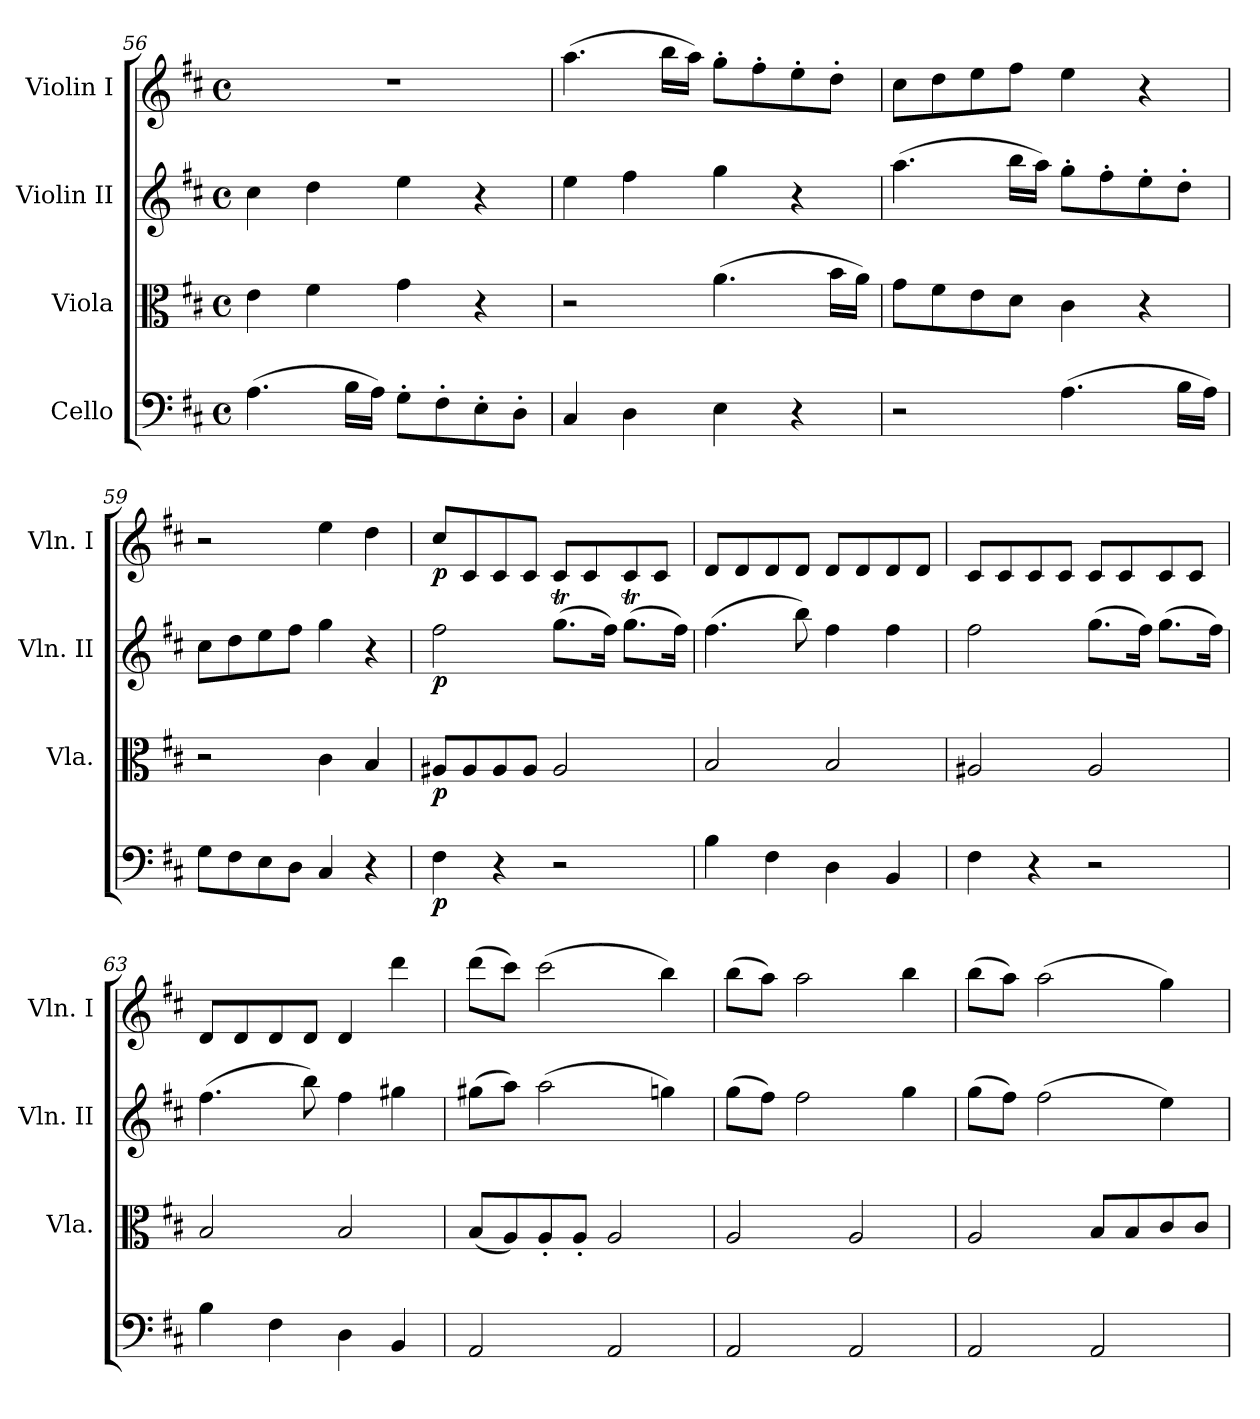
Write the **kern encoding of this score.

**kern	**dynam	**kern	**dynam	**kern	**dynam	**kern	**dynam
*part4	*part4	*part3	*part3	*part2	*part2	*part1	*part1
*staff4	*staff4	*staff3	*staff3	*staff2	*staff2	*staff1	*staff1
*I"Cello	*	*I"Viola	*	*I"Violin II	*	*I"Violin I	*
*	*	*I'Vla.	*	*I'Vln. II	*	*I'Vln. I	*
*clefF4	*	*clefC3	*	*clefG2	*	*clefG2	*
*k[f#c#]	*	*k[f#c#]	*	*k[f#c#]	*	*k[f#c#]	*
*D:	*	*D:	*	*D:	*	*D:	*
*M4/4	*	*M4/4	*	*M4/4	*	*M4/4	*
*met(c)	*	*met(c)	*	*met(c)	*	*met(c)	*
=56	=56	=56	=56	=56	=56	=56	=56
(4.A\	.	4e\	.	4cc#\	.	1r	.
.	.	4f#\	.	4dd\	.	.	.
16B\LL	.	.	.	.	.	.	.
16A\JJ)	.	.	.	.	.	.	.
8G'>\L	.	4g\	.	4ee\	.	.	.
8F#'>\	.	.	.	.	.	.	.
8E'>\	.	4r	.	4r	.	.	.
8D'>\J	.	.	.	.	.	.	.
=57	=57	=57	=57	=57	=57	=57	=57
4C#/	.	2r	.	4ee\	.	(4.aa\	.
4D\	.	.	.	4ff#\	.	.	.
.	.	.	.	.	.	16bb\LL	.
.	.	.	.	.	.	16aa\JJ)	.
4E\	.	(4.a\	.	4gg\	.	8gg'>\L	.
.	.	.	.	.	.	8ff#'>\	.
4r	.	.	.	4r	.	8ee'>\	.
.	.	16b\LL	.	.	.	8dd'>\J	.
.	.	16a\JJ)	.	.	.	.	.
=58	=58	=58	=58	=58	=58	=58	=58
2r	.	8g\L	.	(4.aa\	.	8cc#\L	.
.	.	8f#\	.	.	.	8dd\	.
.	.	8e\	.	.	.	8ee\	.
.	.	8d\J	.	16bb\LL	.	8ff#\J	.
.	.	.	.	16aa\JJ)	.	.	.
(4.A\	.	4c#\	.	8gg'>\L	.	4ee\	.
.	.	.	.	8ff#'>\	.	.	.
.	.	4r	.	8ee'>\	.	4r	.
16B\LL	.	.	.	8dd'>\J	.	.	.
16A\JJ)	.	.	.	.	.	.	.
=59	=59	=59	=59	=59	=59	=59	=59
8G\L	.	2r	.	8cc#\L	.	2r	.
8F#\	.	.	.	8dd\	.	.	.
8E\	.	.	.	8ee\	.	.	.
8D\J	.	.	.	8ff#\J	.	.	.
4C#/	.	4c#\	.	4gg\	.	4ee\	.
4r	.	4B/	.	4r	.	4dd\	.
=60	=60	=60	=60	=60	=60	=60	=60
!	!LO:DY:b	!	!LO:DY:b	!	!LO:DY:b	!	!LO:DY:b
4F#\	p	8A#X/L	p	2ff#\	p	8cc#/L	p
.	.	8A#/	.	.	.	8c#/	.
4r	.	8A#/	.	.	.	8c#/	.
.	.	8A#/J	.	.	.	8c#/J	.
2r	.	2A#/	.	(8.ggT\L	.	8c#/L	.
.	.	.	.	.	.	8c#/	.
.	.	.	.	16ff#\Jk)	.	.	.
.	.	.	.	(8.ggT\L	.	8c#/	.
.	.	.	.	.	.	8c#/J	.
.	.	.	.	16ff#\Jk)	.	.	.
=61	=61	=61	=61	=61	=61	=61	=61
4B\	.	2B/	.	(4.ff#\	.	8d/L	.
.	.	.	.	.	.	8d/	.
4F#\	.	.	.	.	.	8d/	.
.	.	.	.	8bb\)	.	8d/J	.
4D\	.	2B/	.	4ff#\	.	8d/L	.
.	.	.	.	.	.	8d/	.
4BB/	.	.	.	4ff#\	.	8d/	.
.	.	.	.	.	.	8d/J	.
=62	=62	=62	=62	=62	=62	=62	=62
4F#\	.	2A#X/	.	2ff#\	.	8c#/L	.
.	.	.	.	.	.	8c#/	.
4r	.	.	.	.	.	8c#/	.
.	.	.	.	.	.	8c#/J	.
2r	.	2A#/	.	(8.gg\L	.	8c#/L	.
.	.	.	.	.	.	8c#/	.
.	.	.	.	16ff#\Jk)	.	.	.
.	.	.	.	(8.gg\L	.	8c#/	.
.	.	.	.	.	.	8c#/J	.
.	.	.	.	16ff#\Jk)	.	.	.
=63	=63	=63	=63	=63	=63	=63	=63
4B\	.	2B/	.	(4.ff#\	.	8d/L	.
.	.	.	.	.	.	8d/	.
4F#\	.	.	.	.	.	8d/	.
.	.	.	.	8bb\)	.	8d/J	.
4D\	.	2B/	.	4ff#\	.	4d/	.
4BB/	.	.	.	4gg#X\	.	4ddd\	.
=64	=64	=64	=64	=64	=64	=64	=64
2AA/	.	(8B/L	.	(8gg#X\L	.	(8ddd\L	.
.	.	8A/)	.	8aa\J)	.	8ccc#\J)	.
.	.	8A'</	.	(2aa\	.	(2ccc#\	.
.	.	8A'</J	.	.	.	.	.
2AA/	.	2A/	.	.	.	.	.
.	.	.	.	4ggn\)	.	4bb\)	.
=65	=65	=65	=65	=65	=65	=65	=65
2AA/	.	2A/	.	(8gg\L	.	(8bb\L	.
.	.	.	.	8ff#\J)	.	8aa\J)	.
.	.	.	.	2ff#\	.	2aa\	.
2AA/	.	2A/	.	.	.	.	.
.	.	.	.	4gg\	.	4bb\	.
=66	=66	=66	=66	=66	=66	=66	=66
2AA/	.	2A/	.	(8gg\L	.	(8bb\L	.
.	.	.	.	8ff#\J)	.	8aa\J)	.
.	.	.	.	(2ff#\	.	(2aa\	.
2AA/	.	8B/L	.	.	.	.	.
.	.	8B/	.	.	.	.	.
.	.	8c#/	.	4ee\)	.	4gg\)	.
.	.	8c#/J	.	.	.	.	.
=	=	=	=	=	=	=	=
*-	*-	*-	*-	*-	*-	*-	*-
